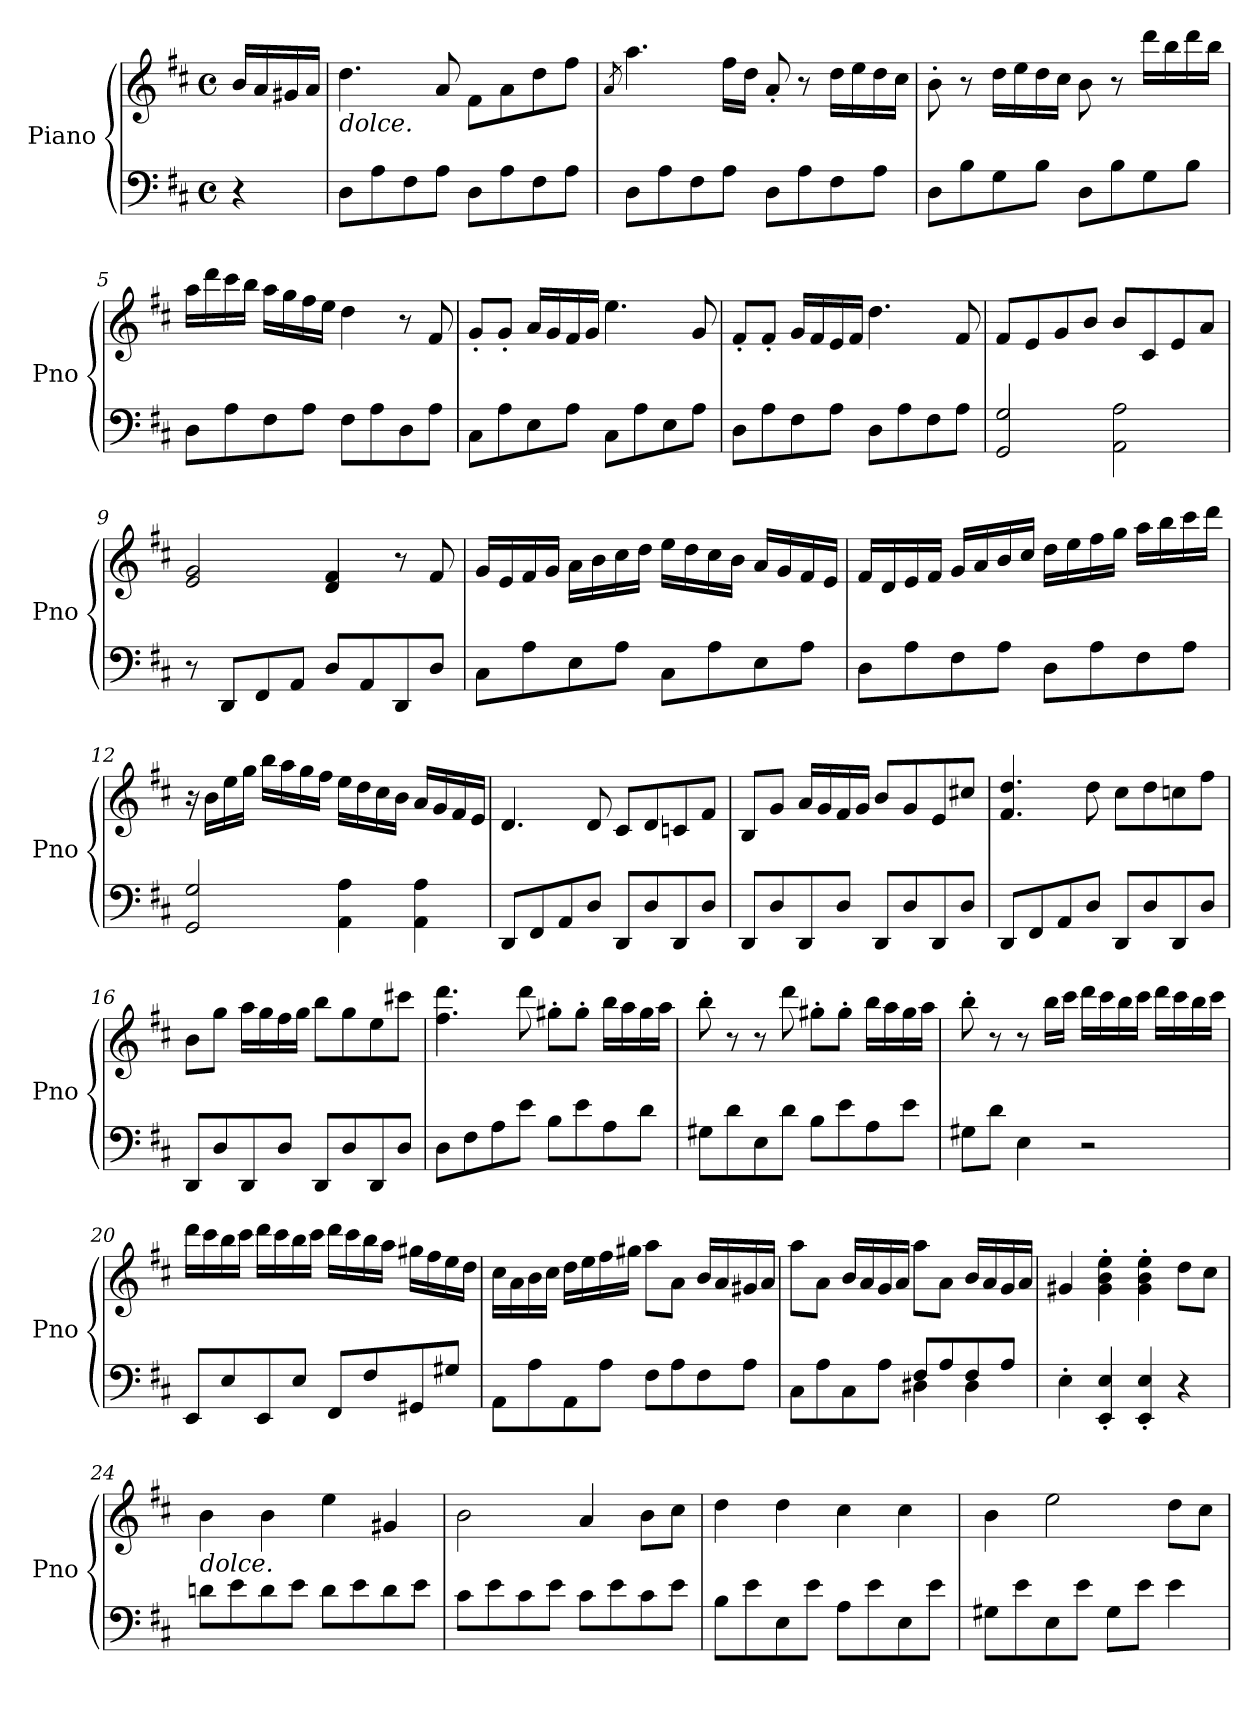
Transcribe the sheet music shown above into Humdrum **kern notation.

**kern	**kern
*part1	*part1
*staff2	*staff1
*I"Piano	*
*I'Pno	*
*clefF4	*clefG2
*k[f#c#]	*k[f#c#]
*M4/4	*M4/4
*met(c)	*met(c)
*MM100	*MM100
=1	=1
4r	16b/LL
.	16a/
.	16g#X/
.	16a/JJ
=2	=2
!	!LO:TX:b:i:t=dolce.
8D\L	4.dd\
8A\	.
8F#\	.
8A\J	8a/
8D\L	8f#\L
8A\	8a\
8F#\	8dd\
8A\J	8ff#\J
=3	=3
.	8qa/
8D\L	4.aa\
8A\	.
8F#\	.
8A\J	16ff#\LL
.	16dd\JJ
8D\L	8a'/
8A\	8r
8F#\	16dd\LL
.	16ee\
8A\J	16dd\
.	16cc#\JJ
!!LO:LB:g=z
=4	=4
8D\L	8b'\
8B\	8r
8G\	16dd\LL
.	16ee\
8B\J	16dd\
.	16cc#\JJ
8D\L	8b\
8B\	8r
8G\	16ddd\LL
.	16bb\
8B\J	16ddd\
.	16bb\JJ
=5	=5
8D\L	16aa\LL
.	16ddd\
8A\	16ccc#\
.	16bb\JJ
8F#\	16aa\LL
.	16gg\
8A\J	16ff#\
.	16ee\JJ
8F#\L	4dd\
8A\	.
8D\	8r
8A\J	8f#/
=6	=6
8C#\L	8g'/L
8A\	8g'/J
8E\	16a/LL
.	16g/
8A\J	16f#/
.	16g/JJ
8C#\L	4.ee\
8A\	.
8E\	.
8A\J	8g/
!!LO:LB:g=z
=7	=7
8D\L	8f#'/L
8A\	8f#'/J
8F#\	16g/LL
.	16f#/
8A\J	16e/
.	16f#/JJ
8D\L	4.dd\
8A\	.
8F#\	.
8A\J	8f#/
=8	=8
2GG/ 2G/	8f#/L
.	8e/
.	8g/
.	8b/J
2AA\ 2A\	8b/L
.	8c#/
.	8e/
.	8a/J
=9	=9
8r	2e/ 2g/
8DD/L	.
8FF#/	.
8AA/J	.
8D/L	4d/ 4f#/
8AA/	.
8DD/	8r
8D/J	8f#/
!!LO:LB:g=z
=10	=10
8C#\L	16g/LL
.	16e/
8A\	16f#/
.	16g/JJ
8E\	16a\LL
.	16b\
8A\J	16cc#\
.	16dd\JJ
8C#\L	16ee\LL
.	16dd\
8A\	16cc#\
.	16b\JJ
8E\	16a/LL
.	16g/
8A\J	16f#/
.	16e/JJ
=11	=11
8D\L	16f#/LL
.	16d/
8A\	16e/
.	16f#/JJ
8F#\	16g/LL
.	16a/
8A\J	16b/
.	16cc#/JJ
8D\L	16dd\LL
.	16ee\
8A\	16ff#\
.	16gg\JJ
8F#\	16aa\LL
.	16bb\
8A\J	16ccc#\
.	16ddd\JJ
=12	=12
2GG/ 2G/	16r
.	16b\LL
.	16ee\
.	16gg\JJ
.	16bb\LL
.	16aa\
.	16gg\
.	16ff#\JJ
4AA\ 4A\	16ee\LL
.	16dd\
.	16cc#\
.	16b\JJ
4AA\ 4A\	16a/LL
.	16g/
.	16f#/
.	16e/JJ
!!LO:LB:g=z
=13	=13
8DD/L	4.d/
8FF#/	.
8AA/	.
8D/J	8d/
8DD/L	8c#/L
8D/	8d/
8DD/	8cn/
8D/J	8f#/J
=14	=14
8DD/L	8B/L
8D/	8g/J
8DD/	16a/LL
.	16g/
8D/J	16f#/
.	16g/JJ
8DD/L	8b/L
8D/	8g/
8DD/	8e/
8D/J	8cc#X/J
=15	=15
8DD/L	4.f#/ 4.dd/
8FF#/	.
8AA/	.
8D/J	8dd\
8DD/L	8cc#\L
8D/	8dd\
8DD/	8ccn\
8D/J	8ff#\J
=16	=16
8DD/L	8b\L
8D/	8gg\J
8DD/	16aa\LL
.	16gg\
8D/J	16ff#\
.	16gg\JJ
8DD/L	8bb\L
8D/	8gg\
8DD/	8ee\
8D/J	8ccc#X\J
!!LO:LB:g=z
=17	=17
8D\L	4.ff#\ 4.ddd\
8F#\	.
8A\	.
8e\J	8ddd\
8B\L	8gg#X'\L
8e\	8gg#'\J
8A\	16bb\LL
.	16aa\
8d\J	16gg#\
.	16aa\JJ
=18	=18
8G#X\L	8bb'\
8d\	8r
8E\	8r
8d\J	8ddd\
8B\L	8gg#X'\L
8e\	8gg#'\J
8A\	16bb\LL
.	16aa\
8e\J	16gg#\
.	16aa\JJ
=19	=19
8G#X\L	8bb'\
8d\J	8r
4E\	8r
.	16bb\LL
.	16ccc#\JJ
2r	16ddd\LL
.	16ccc#\
.	16bb\
.	16ccc#\JJ
.	16ddd\LL
.	16ccc#\
.	16bb\
.	16ccc#\JJ
!!LO:PB:g=z
=20	=20
8EE/L	16ddd\LL
.	16ccc#\
8E/	16bb\
.	16ccc#\JJ
8EE/	16ddd\LL
.	16ccc#\
8E/J	16bb\
.	16ccc#\JJ
8FF#/L	16ddd\LL
.	16ccc#\
8F#/	16bb\
.	16aa\JJ
8GG#X/	16gg#X\LL
.	16ff#\
8G#X/J	16ee\
.	16dd\JJ
=21	=21
8AA\L	16cc#\LL
.	16a\
8A\	16b\
.	16cc#\JJ
8AA\	16dd\LL
.	16ee\
8A\J	16ff#\
.	16gg#X\JJ
8F#\L	8aa\L
8A\	8a\J
8F#\	16b/LL
.	16a/
8A\J	16g#X/
.	16a/JJ
=22	=22
*^	*
8C#\L	2ryy	8aa\L
8A\	.	8a\J
8C#\	.	16b/LL
.	.	16a/
8A\J	.	16g/
.	.	16a/JJ
4D#X\	8F#/L	8aa\L
.	8A/	8a\J
4D#\	8F#/	16b/LL
.	.	16a/
.	8A/J	16g/
.	.	16a/JJ
*v	*v	*
!!LO:LB:g=z
=23	=23
4E'\	4g#X/
4EE/' 4E/'	4g#\' 4b\' 4ee\'
4EE/' 4E/'	4g#\' 4b\' 4ee\'
4r	8dd\L
.	8cc#\J
=24	=24
!	!LO:TX:b:i:t=dolce.
8dn\L	4b\
8e\	.
8d\	4b\
8e\J	.
8d\L	4ee\
8e\	.
8d\	4g#X/
8e\J	.
=25	=25
8c#\L	2b\
8e\	.
8c#\	.
8e\J	.
8c#\L	4a/
8e\	.
8c#\	8b\L
8e\J	8cc#\J
=26	=26
8B\L	4dd\
8e\	.
8E\	4dd\
8e\J	.
8A\L	4cc#\
8e\	.
8E\	4cc#\
8e\J	.
!!LO:LB:g=z
=27	=27
8G#X\L	4b\
8e\	.
8E\	2ee\
8e\J	.
8G#\L	.
8e\J	.
4e\	8dd\L
.	8cc#\J
=	=
*-	*-
